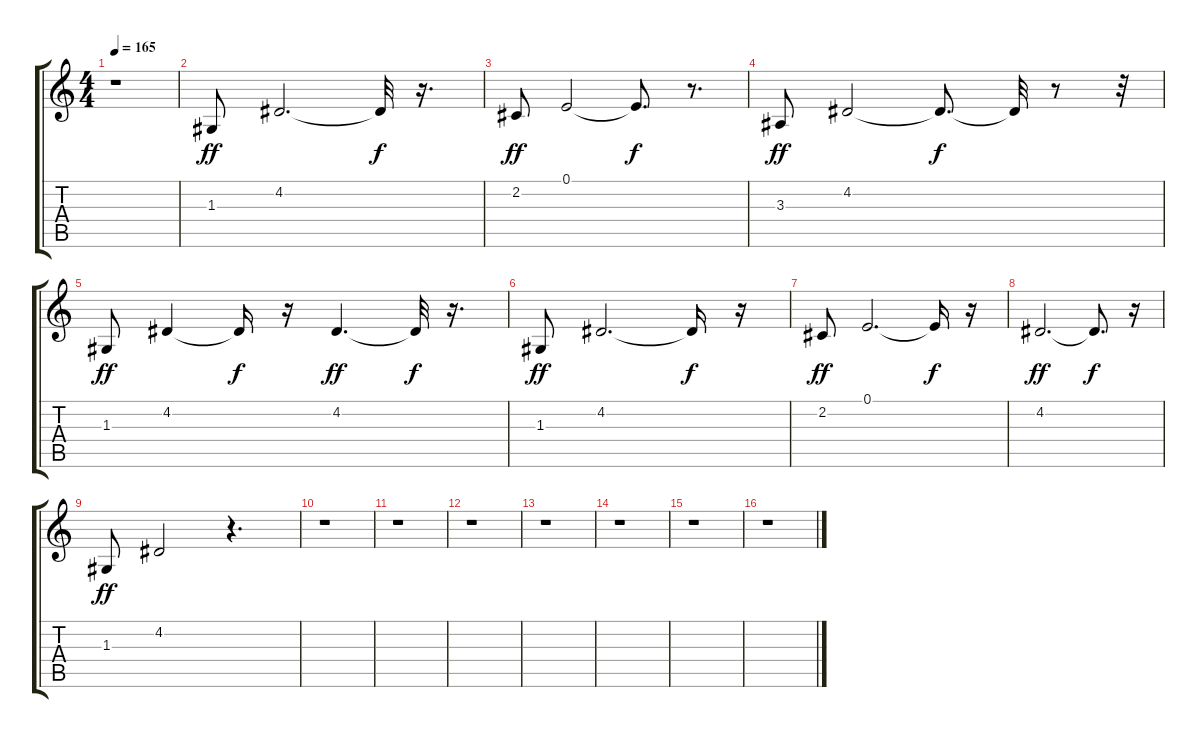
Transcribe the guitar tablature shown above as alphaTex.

\track (" " " ") {instrument electricpiano1}
\staff {score tabs}
\tuning (E4 B3 G3 D3 A2 E2) {hide}
\ts (4 4)
\tempo 165
\clef g2
\ks c
r.1{dy ff} |
1.3.8 4.2.2{d} 4.2{t}.32{dy f} r.16{d} |
2.2.8{dy ff} 0.1.2 0.1{t}.8{d dy f} r.8{d} |
3.3.8{dy ff} 4.2.2 4.2{t}.8{d dy f} 4.2{t}.32 r.8 r.32 |
1.3.8{dy ff} 4.2.4 4.2{t}.16{dy f} r.16 4.2.4{d dy ff} 4.2{t}.32{dy f} r.16{d} |
1.3.8{dy ff} 4.2.2{d} 4.2{t}.16{dy f} r.16 |
2.2.8{dy ff} 0.1.2{d} 0.1{t}.16{dy f} r.16 |
4.2.2{d dy ff} 4.2{t}.8{d dy f} r.16 |
1.3.8{dy ff} 4.2.2 r.4{d} |
r.1 |
r.1 |
r.1 |
r.1 |
r.1 |
r.1 |
r.1
